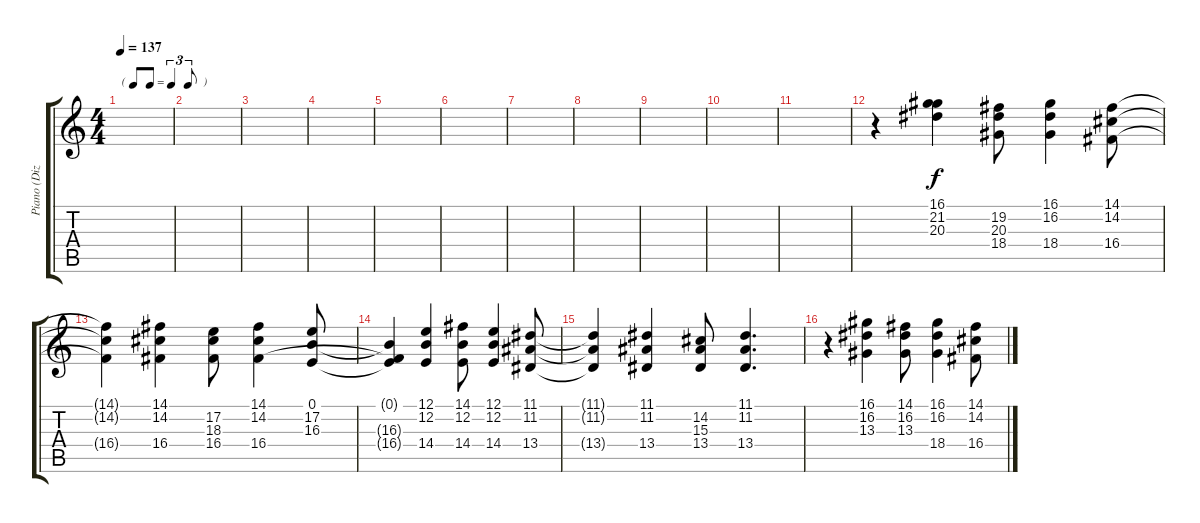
\track ("Piano (Dizzy)" "Piano (Diz") {instrument acousticgrandpiano}
\staff {score tabs}
\tuning (E4 B3 G3 D3 A2 E2) {hide}
\ts (4 4)
\tf triplet8th
\tempo 137
\clef g2
\ks c
|
|
|
|
|
|
|
|
|
|
|
r.4{volume 12} (16.1 21.2 20.3).4 (19.2 20.3 18.4).8 (16.1 16.2 18.4).4 (14.1 14.2 16.4).8 |
(14.1{t} 14.2{t} 16.4{t}).4 (14.1 14.2 16.4).4 (17.2 18.3 16.4).8 (14.1 14.2 16.4).4 (0.1 17.2 16.3).8 |
(0.1{t} 16.3{t} 16.4{t}).4 (12.1 12.2 14.4).4 (14.1 12.2 14.4).8 (12.1 12.2 14.4).4 (11.1 11.2 13.4).8 |
(11.1{t} 11.2{t} 13.4{t}).4 (11.1 11.2 13.4).4 (14.2 15.3 13.4).8 (11.1 11.2 13.4).4{d} |
r.4 (16.1 16.2 13.3).4 (14.1 16.2 13.3).8 (16.1 16.2 18.4).4 (14.1 14.2 16.4).8
